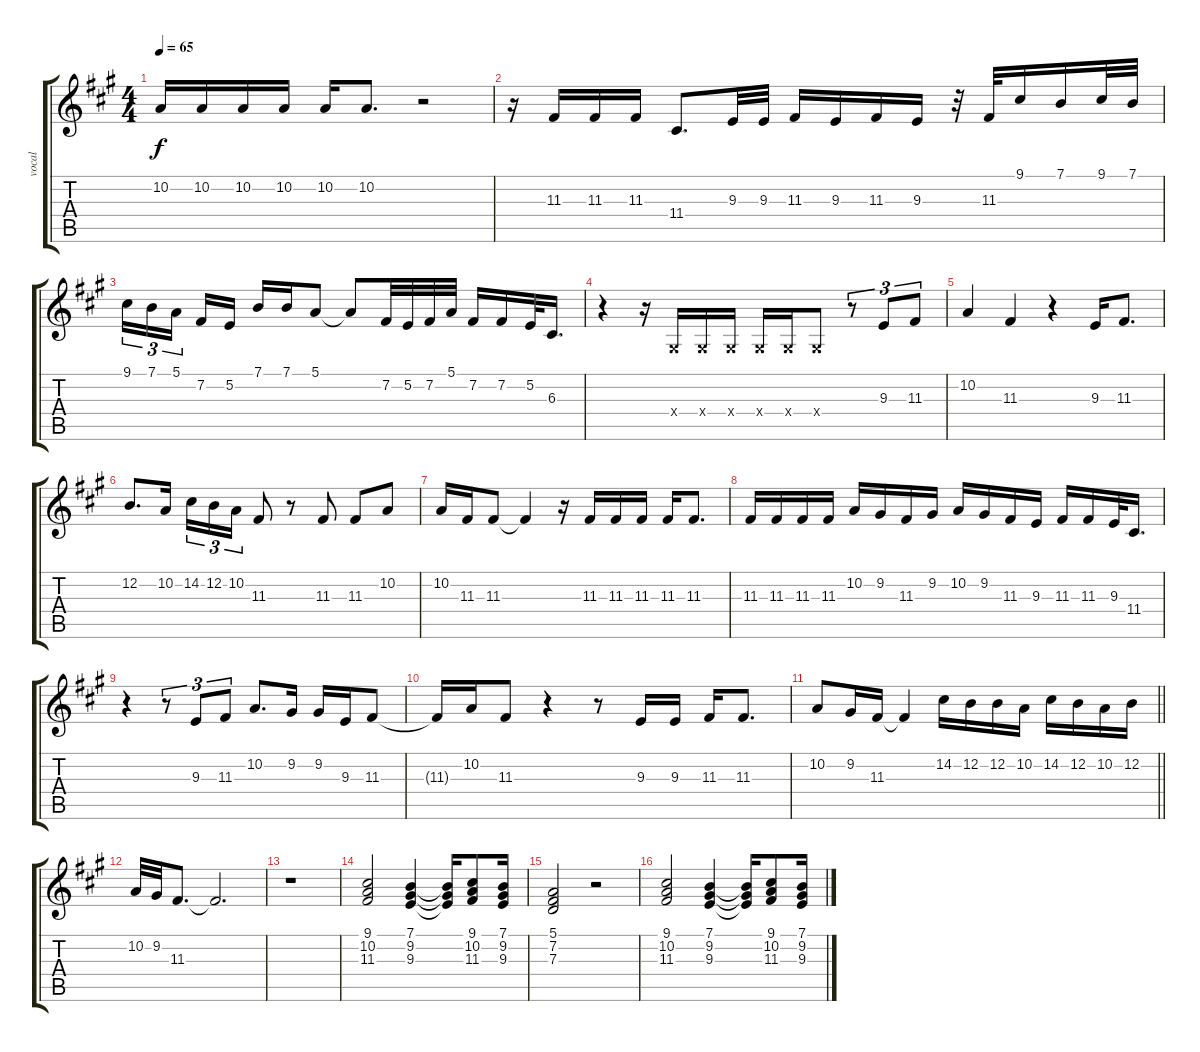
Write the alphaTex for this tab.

\track ("vocal" "vocal") {instrument synthstrings1}
\staff {score tabs}
\tuning (E4 B3 G3 D3 A2 E2) {hide}
\ts (4 4)
\tempo 65
\clef g2
\ks f#minor
10.2.16{dy f} 10.2.16 10.2.16 10.2.16 10.2.16 10.2.8{d} r.2 |
r.16 11.3.16 11.3.16 11.3.16 11.4.8{d} 9.3.32 9.3.32 11.3.16 9.3.16 11.3.16 9.3.16 r.32 11.3.32 9.1.16 7.1.16 9.1.32 7.1.32 |
9.1.16{tu (3 2)} 7.1.16{tu (3 2)} 5.1.16{tu (3 2) beam splitsecondary} 7.2.16 5.2.16 7.1.16 7.1.16 5.1.8 5.1{t}.8 7.2.32 5.2.32 7.2.32 5.1.32 7.2.16 7.2.16 5.2.32 6.3.16{d} |
r.4 r.16 6.4{x}.16 6.4{x}.16 6.4{x}.16 6.4{x}.16 6.4{x}.16 6.4{x}.8 r.8{tu (3 2)} 9.3.8{tu (3 2)} 11.3.8{tu (3 2)} |
10.2.4 11.3.4 r.4 9.3.16 11.3.8{d} |
12.2.8{d} 10.2.16 14.2.16{tu (3 2)} 12.2.16{tu (3 2)} 10.2.16{tu (3 2)} 11.3.8 r.8 11.3.8 11.3.8 10.2.8 |
10.2.16 11.3.16 11.3.8 11.3{t}.4 r.16 11.3.16 11.3.16 11.3.16 11.3.16 11.3.8{d} |
11.3.16 11.3.16 11.3.16 11.3.16 10.2.16 9.2.16 11.3.16 9.2.16 10.2.16 9.2.16 11.3.16 9.3.16 11.3.16 11.3.16 9.3.32 11.4.16{d} |
r.4 r.8{tu (3 2)} 9.3.8{tu (3 2)} 11.3.8{tu (3 2)} 10.2.8{d} 9.2.16 9.2.16 9.3.16 11.3.8 |
11.3{t}.16 10.2.16 11.3.8 r.4 r.8 9.3.16 9.3.16 11.3.16 11.3.8{d} |
\barLineRight lightlight
10.2.8 9.2.16 11.3.16 11.3{t}.4 14.2.16 12.2.16 12.2.16 10.2.16 14.2.16 12.2.16 10.2.16 12.2.16 |
\section ("" "")
10.2.32 9.2.32 11.3.8{d} 11.3{t}.2{d} |
r.1 |
(9.1 10.2 11.3).2 (7.1 9.2 9.3).4 (7.1{t} 9.2{t} 9.3{t}).16 (9.1 10.2 11.3).8 (7.1 9.2 9.3).16 |
(5.1 7.2 7.3).2 r.2 |
(9.1 10.2 11.3).2 (7.1 9.2 9.3).4 (7.1{t} 9.2{t} 9.3{t}).16 (9.1 10.2 11.3).8 (7.1 9.2 9.3).16
